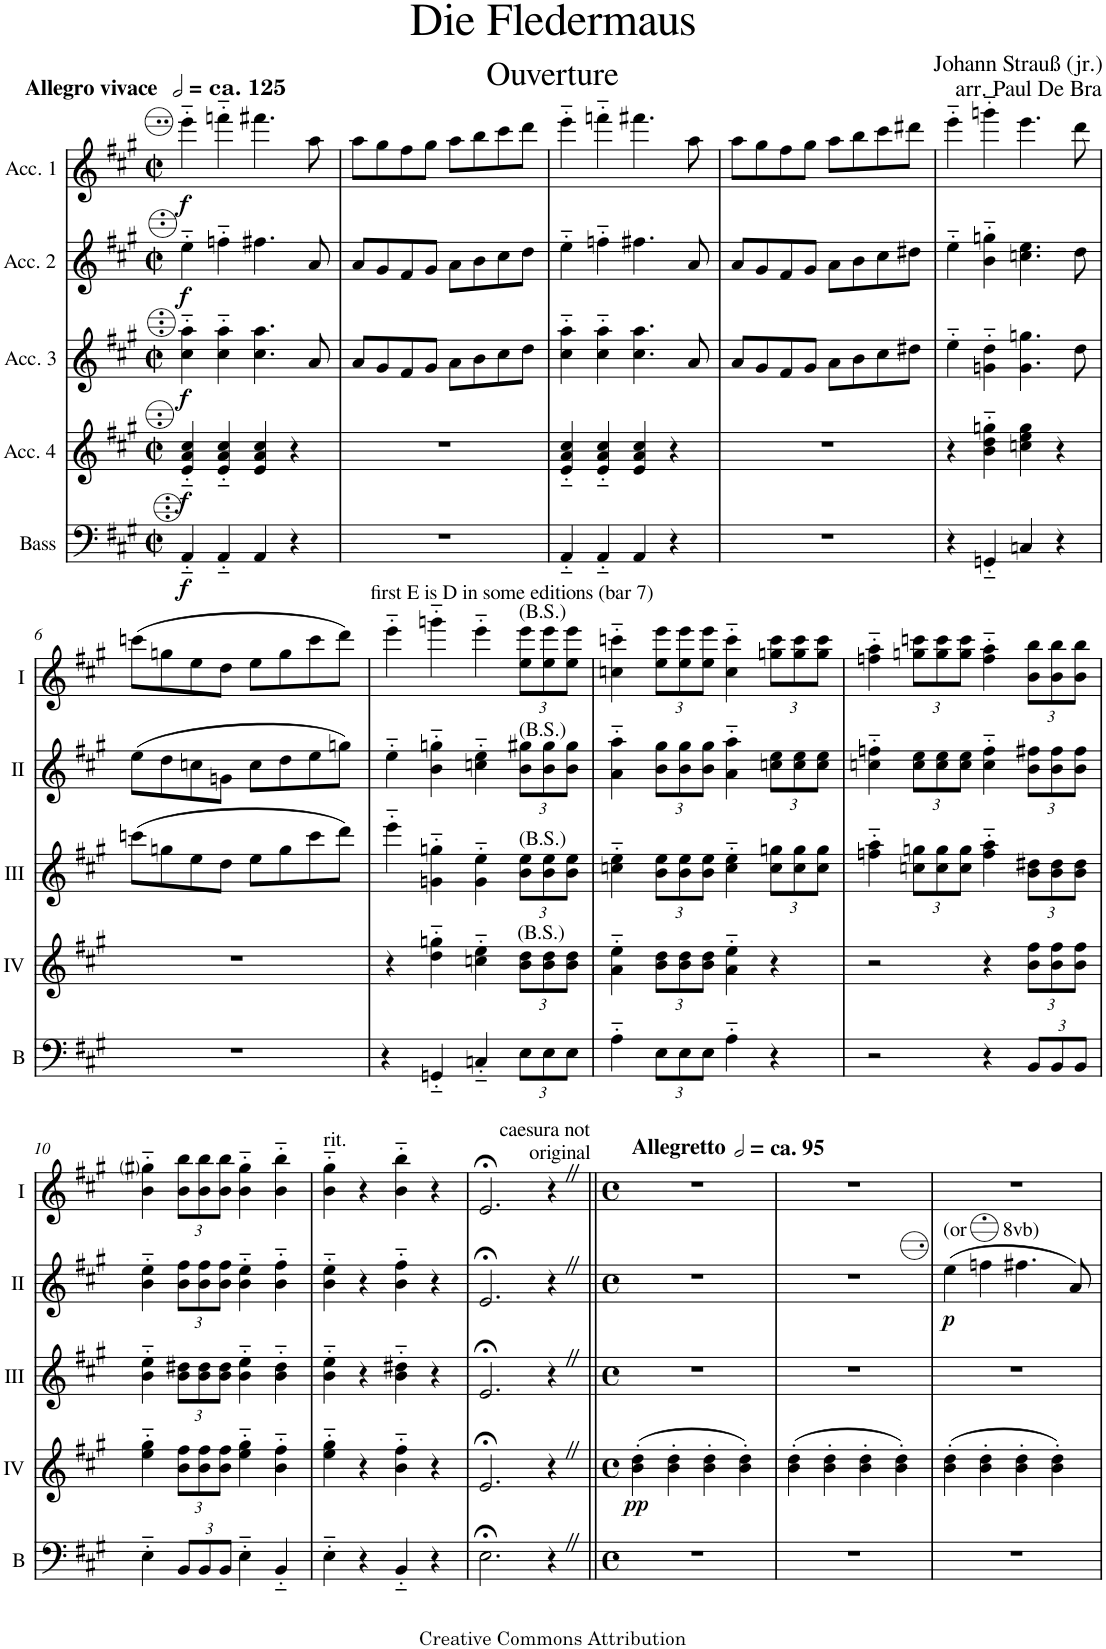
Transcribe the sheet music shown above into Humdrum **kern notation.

**kern	**dynam	**kern	**dynam	**kern	**dynam	**kern	**dynam	**kern	**dynam
*part5	*part5	*part4	*part4	*part3	*part3	*part2	*part2	*part1	*part1
*staff5	*staff5	*staff4	*staff4	*staff3	*staff3	*staff2	*staff2	*staff1	*staff1
*I"Bass	*	*I"Acc. 4	*	*I"Acc. 3	*	*I"Acc. 2	*	*I"Acc. 1	*
*I'B	*	*	*	*	*	*	*	*	*
*clefF4	*	*clefG2	*	*clefG2	*	*clefG2	*	*clefG2	*
*Trd7c12	*	*Trd7c12	*	*Trd7c12	*	*	*	*	*
*k[f#c#g#]	*	*k[f#c#g#]	*	*k[f#c#g#]	*	*k[f#c#g#]	*	*k[f#c#g#]	*
*M2/2	*	*M2/2	*	*M2/2	*	*M2/2	*	*M2/2	*
*met(c|)	*	*met(c|)	*	*met(c|)	*	*met(c|)	*	*met(c|)	*
=1	=1	=1	=1	=1	=1	=1	=1	=1	=1
!	!	!	!	!	!	!	!	!LO:TX:a:B:t=ca. 125	!
!	!	!	!	!	!	!	!	!LO:TX:a:B:t=Allegro vivace	!
!	!LO:DY:b	!	!LO:DY:b	!	!LO:DY:b	!	!LO:DY:b	!	!LO:DY:b
4AA'~/	f	4e/'~ 4a/'~ 4cc#/'~	f	4cc#\'~ 4aa\'~	f	4ee'~\	f	4eee'~\	f
4AA'~/	.	4e/'~ 4a/'~ 4cc#/'~	.	4cc#\'~ 4aa\'~	.	4ffn'~\	.	4fffn'~\	.
4AA/	.	4e/ 4a/ 4cc#/	.	4.cc#\ 4.aa\	.	4.ff#X\	.	4.fff#X\	.
4r	.	4r	.	.	.	.	.	.	.
.	.	.	.	8a/	.	8a/	.	8aa\	.
=2	=2	=2	=2	=2	=2	=2	=2	=2	=2
1r	.	1r	.	8a/L	.	8a/L	.	8aa\L	.
.	.	.	.	8g#/	.	8g#/	.	8gg#\	.
.	.	.	.	8f#/	.	8f#/	.	8ff#\	.
.	.	.	.	8g#/J	.	8g#/J	.	8gg#\J	.
.	.	.	.	8a\L	.	8a\L	.	8aa\L	.
.	.	.	.	8b\	.	8b\	.	8bb\	.
.	.	.	.	8cc#\	.	8cc#\	.	8ccc#\	.
.	.	.	.	8dd\J	.	8dd\J	.	8ddd\J	.
=3	=3	=3	=3	=3	=3	=3	=3	=3	=3
4AA'~/	.	4e/'~ 4a/'~ 4cc#/'~	.	4cc#\'~ 4aa\'~	.	4ee'~\	.	4eee'~\	.
4AA'~/	.	4e/'~ 4a/'~ 4cc#/'~	.	4cc#\'~ 4aa\'~	.	4ffn'~\	.	4fffn'~\	.
4AA/	.	4e/ 4a/ 4cc#/	.	4.cc#\ 4.aa\	.	4.ff#X\	.	4.fff#X\	.
4r	.	4r	.	.	.	.	.	.	.
.	.	.	.	8a/	.	8a/	.	8aa\	.
=4	=4	=4	=4	=4	=4	=4	=4	=4	=4
1r	.	1r	.	8a/L	.	8a/L	.	8aa\L	.
.	.	.	.	8g#/	.	8g#/	.	8gg#\	.
.	.	.	.	8f#/	.	8f#/	.	8ff#\	.
.	.	.	.	8g#/J	.	8g#/J	.	8gg#\J	.
.	.	.	.	8a\L	.	8a\L	.	8aa\L	.
.	.	.	.	8b\	.	8b\	.	8bb\	.
.	.	.	.	8cc#\	.	8cc#\	.	8ccc#\	.
.	.	.	.	8dd#X\J	.	8dd#X\J	.	8ddd#X\J	.
=5	=5	=5	=5	=5	=5	=5	=5	=5	=5
4r	.	4r	.	4ee'~\	.	4ee'~\	.	4eee'~\	.
4GGn'~/	.	4b\'~ 4dd\'~ 4ggn\'~	.	4gn\'~ 4dd\'~	.	4b\'~ 4ggn\'~	.	4gggn'~\	.
4Cn/	.	4ccn\ 4ee\ 4gg\	.	4.g\ 4.ggn\	.	4.ccn\ 4.ee\	.	4.eee\	.
4r	.	4r	.	.	.	.	.	.	.
.	.	.	.	8dd\	.	8dd\	.	8ddd\	.
!!LO:LB:g=z
=6	=6	=6	=6	=6	=6	=6	=6	=6	=6
1r	.	1r	.	(8cccn\L	.	(8ee\L	.	(8cccn\L	.
.	.	.	.	8ggn\	.	8dd\	.	8ggn\	.
.	.	.	.	8ee\	.	8ccn\	.	8ee\	.
.	.	.	.	8dd\J	.	8gn\J	.	8dd\J	.
.	.	.	.	8ee\L	.	8cc\L	.	8ee\L	.
.	.	.	.	8gg\	.	8dd\	.	8gg\	.
.	.	.	.	8ccc\	.	8ee\	.	8ccc\	.
.	.	.	.	8ddd\J)	.	8ggn\J)	.	8ddd\J)	.
=7	=7	=7	=7	=7	=7	=7	=7	=7	=7
!	!	!	!	!	!	!	!	!LO:TX:a:t=first E is D in some editions (bar 7)	!
4r	.	4r	.	4eee'~\	.	4ee'~\	.	4eee'~\	.
4GGn'~/	.	4dd\'~ 4ggn\'~	.	4gn\'~ 4ggn\'~	.	4b\'~ 4ggn\'~	.	4gggn'~\	.
4Cn'~/	.	4ccn\'~ 4ee\'~	.	4g\'~ 4ee\'~	.	4ccn\'~ 4ee\'~	.	4eee'~\	.
*Xbrackettup	*	*Xbrackettup	*	*Xbrackettup	*	*Xbrackettup	*	*Xbrackettup	*
!	!	!	!	!	!	!	!	!LO:TX:a:t=(B.S.)	!
!	!	!	!	!	!	!LO:TX:a:t=(B.S.)	!	!	!
!	!	!	!	!LO:TX:a:t=(B.S.)	!	!	!	!	!
!	!	!LO:TX:a:t=(B.S.)	!	!	!	!	!	!	!
12E\L	.	12b\ 12dd\L	.	12b\ 12ee\L	.	12b\ 12gg#X\L	.	12ee\ 12eee\L	.
12E\	.	12b\ 12dd\	.	12b\ 12ee\	.	12b\ 12gg#\	.	12ee\ 12eee\	.
12E\J	.	12b\ 12dd\J	.	12b\ 12ee\J	.	12b\ 12gg#\J	.	12ee\ 12eee\J	.
=8	=8	=8	=8	=8	=8	=8	=8	=8	=8
4A'~\	.	4a\'~ 4ee\'~	.	4ccn\'~ 4ee\'~	.	4a\'~ 4aa\'~	.	4ccn\'~ 4cccn\'~	.
12E\L	.	12b\ 12dd\L	.	12b\ 12ee\L	.	12b\ 12gg#\L	.	12ee\ 12eee\L	.
12E\	.	12b\ 12dd\	.	12b\ 12ee\	.	12b\ 12gg#\	.	12ee\ 12eee\	.
12E\J	.	12b\ 12dd\J	.	12b\ 12ee\J	.	12b\ 12gg#\J	.	12ee\ 12eee\J	.
4A'~\	.	4a\'~ 4ee\'~	.	4cc\'~ 4ee\'~	.	4a\'~ 4aa\'~	.	4cc\'~ 4ccc\'~	.
4r	.	4r	.	12cc\ 12ggn\L	.	12ccn\ 12ee\L	.	12ggn\ 12ccc\L	.
.	.	.	.	12cc\ 12gg\	.	12cc\ 12ee\	.	12gg\ 12ccc\	.
.	.	.	.	12cc\ 12gg\J	.	12cc\ 12ee\J	.	12gg\ 12ccc\J	.
=9	=9	=9	=9	=9	=9	=9	=9	=9	=9
2r	.	2r	.	4ffn\'~ 4aa\'~	.	4ccn\'~ 4ffn\'~	.	4ffn\'~ 4aa\'~	.
.	.	.	.	12ccn\ 12ggn\L	.	12cc\ 12ee\L	.	12ggn\ 12cccn\L	.
.	.	.	.	12cc\ 12gg\	.	12cc\ 12ee\	.	12gg\ 12ccc\	.
.	.	.	.	12cc\ 12gg\J	.	12cc\ 12ee\J	.	12gg\ 12ccc\J	.
4r	.	4r	.	4ff\'~ 4aa\'~	.	4cc\'~ 4ff\'~	.	4ff\'~ 4aa\'~	.
12BB/L	.	12b\ 12ff#\L	.	12b\ 12dd#X\L	.	12b\ 12ff#X\L	.	12b\ 12bb\L	.
12BB/	.	12b\ 12ff#\	.	12b\ 12dd#\	.	12b\ 12ff#\	.	12b\ 12bb\	.
12BB/J	.	12b\ 12ff#\J	.	12b\ 12dd#\J	.	12b\ 12ff#\J	.	12b\ 12bb\J	.
!!LO:LB:g=z
=10	=10	=10	=10	=10	=10	=10	=10	=10	=10
4E'~\	.	4ee\'~ 4gg#\'~	.	4b\'~ 4ee\'~	.	4b\'~ 4ee\'~	.	4b\'~ 4gg#i\'~	.
12BB/L	.	12b\ 12ff#\L	.	12b\ 12dd#X\L	.	12b\ 12ff#\L	.	12b\ 12bb\L	.
12BB/	.	12b\ 12ff#\	.	12b\ 12dd#\	.	12b\ 12ff#\	.	12b\ 12bb\	.
12BB/J	.	12b\ 12ff#\J	.	12b\ 12dd#\J	.	12b\ 12ff#\J	.	12b\ 12bb\J	.
4E'~\	.	4ee\'~ 4gg#\'~	.	4b\'~ 4ee\'~	.	4b\'~ 4ee\'~	.	4b\'~ 4gg#\'~	.
4BB'~/	.	4b\'~ 4ff#\'~	.	4b\'~ 4dd#\'~	.	4b\'~ 4ff#\'~	.	4b\'~ 4bb\'~	.
=11	=11	=11	=11	=11	=11	=11	=11	=11	=11
!	!	!	!	!	!	!	!	!LO:TX:a:t=rit.	!
4E'~\	.	4ee\'~ 4gg#\'~	.	4b\'~ 4ee\'~	.	4b\'~ 4ee\'~	.	4b\'~ 4gg#\'~	.
4r	.	4r	.	4r	.	4r	.	4r	.
4BB'~/	.	4b\'~ 4ff#\'~	.	4b\'~ 4dd#X\'~	.	4b\'~ 4ff#\'~	.	4b\'~ 4bb\'~	.
4r	.	4r	.	4r	.	4r	.	4r	.
=12	=12	=12	=12	=12	=12	=12	=12	=12	=12
2.E;<\	.	2.e;</	.	2.e;</	.	2.e;</	.	2.e;</	.
!	!	!	!	!	!	!	!	!LO:TX:a:t=caesura not	!
!	!	!	!	!	!	!	!	!LO:TX:a:t=original	!
4r	.	4r	.	4r	.	4r	.	4r	.
=13||	=13||	=13||	=13||	=13||	=13||	=13||	=13||	=13||	=13||
*M4/4	*	*M4/4	*	*M4/4	*	*M4/4	*	*M4/4	*
*met(c)	*	*met(c)	*	*met(c)	*	*met(c)	*	*met(c)	*
!	!	!	!	!	!	!	!	!LO:TX:a:B:t=Allegretto	!
!	!	!	!	!	!	!	!	!LO:TX:a:B:t=ca. 95	!
!	!	!	!LO:DY:b	!	!	!	!	!	!
1r	.	(4b\' 4dd\'	pp	1r	.	1r	.	1r	.
.	.	4b\' 4dd\'	.	.	.	.	.	.	.
.	.	4b\' 4dd\'	.	.	.	.	.	.	.
.	.	4b\' 4dd\')	.	.	.	.	.	.	.
=14	=14	=14	=14	=14	=14	=14	=14	=14	=14
1r	.	(4b\' 4dd\'	.	1r	.	1r	.	1r	.
.	.	4b\' 4dd\'	.	.	.	.	.	.	.
.	.	4b\' 4dd\'	.	.	.	.	.	.	.
.	.	4b\' 4dd\')	.	.	.	.	.	.	.
=15	=15	=15	=15	=15	=15	=15	=15	=15	=15
!	!	!	!	!	!	!LO:TX:a:t=(or       8vb)	!	!	!
!	!	!	!	!	!	!	!LO:DY:b	!	!
1r	.	(4b\' 4dd\'	.	1r	.	(4ee\	p	1r	.
.	.	4b\' 4dd\'	.	.	.	4ffn\	.	.	.
.	.	4b\' 4dd\'	.	.	.	4.ff#X\	.	.	.
.	.	4b\' 4dd\')	.	.	.	.	.	.	.
.	.	.	.	.	.	8a/)	.	.	.
=	=	=	=	=	=	=	=	=	=
*-	*-	*-	*-	*-	*-	*-	*-	*-	*-
